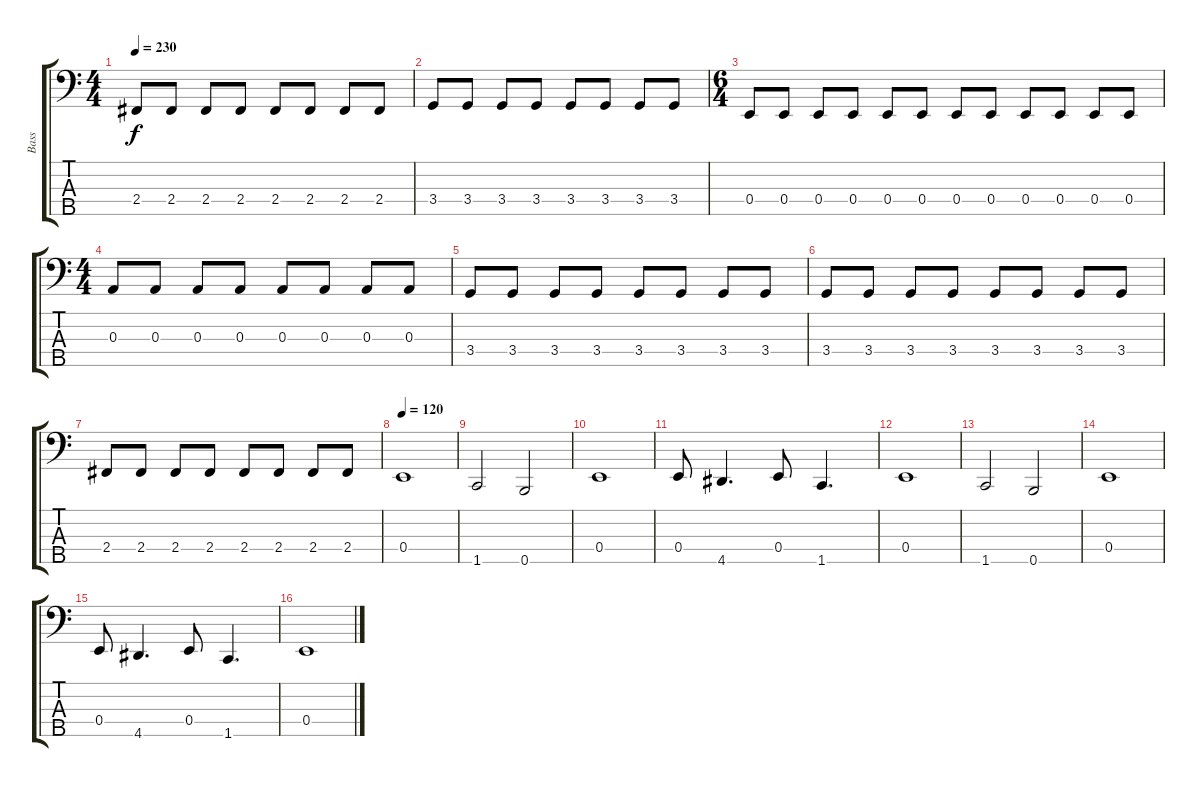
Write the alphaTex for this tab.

\track ("Bass" "Bass") {instrument electricbasspick}
\staff {score tabs}
\tuning (G2 D2 A1 E1 B0) {hide}
\ts (4 4)
\tempo 230
\clef f4
\ks c
2.4.8{dy f} 2.4.8 2.4.8 2.4.8 2.4.8 2.4.8 2.4.8 2.4.8 |
3.4.8 3.4.8 3.4.8 3.4.8 3.4.8 3.4.8 3.4.8 3.4.8 |
\ts (6 4)
0.4.8 0.4.8 0.4.8 0.4.8 0.4.8 0.4.8 0.4.8 0.4.8 0.4.8 0.4.8 0.4.8 0.4.8 |
\ts (4 4)
0.3.8 0.3.8 0.3.8 0.3.8 0.3.8 0.3.8 0.3.8 0.3.8 |
3.4.8 3.4.8 3.4.8 3.4.8 3.4.8 3.4.8 3.4.8 3.4.8 |
3.4.8 3.4.8 3.4.8 3.4.8 3.4.8 3.4.8 3.4.8 3.4.8 |
2.4.8 2.4.8 2.4.8 2.4.8 2.4.8 2.4.8 2.4.8 2.4.8 |
\tempo 120
0.4.1 |
1.5.2 0.5.2 |
0.4.1 |
0.4.8 4.5.4{d} 0.4.8 1.5.4{d} |
0.4.1 |
1.5.2 0.5.2 |
0.4.1 |
0.4.8 4.5.4{d} 0.4.8 1.5.4{d} |
0.4.1
